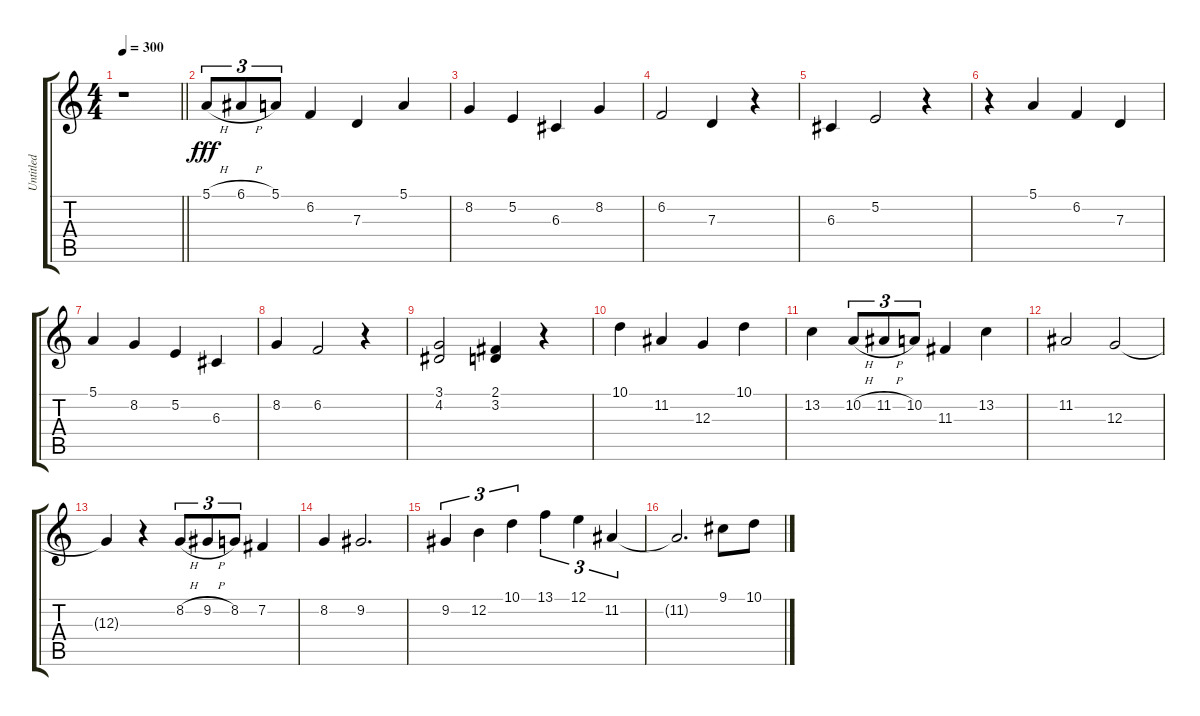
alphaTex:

\track ("Untitled" "Untitled") {instrument violin}
\staff {score tabs}
\tuning (E4 B3 G3 D3 A2 E2) {hide}
\ts (4 4)
\tempo 300
\clef g2
\barLineRight lightlight
\ks c
r.1{dy f} |
5.1{h}.8{tu (3 2) dy fff} 6.1{h}.8{tu (3 2)} 5.1.8{tu (3 2)} 6.2.4 7.3.4 5.1.4 |
8.2.4 5.2.4 6.3.4 8.2.4 |
6.2.2 7.3.4 r.4 |
6.3.4 5.2.2 r.4 |
r.4 5.1.4 6.2.4 7.3.4 |
5.1.4 8.2.4 5.2.4 6.3.4 |
8.2.4 6.2.2 r.4 |
(3.1 4.2).2 (2.1 3.2).4 r.4 |
10.1.4 11.2.4 12.3.4 10.1.4 |
13.2.4 10.2{h}.8{tu (3 2)} 11.2{h}.8{tu (3 2)} 10.2.8{tu (3 2)} 11.3.4 13.2.4 |
11.2.2 12.3.2 |
12.3{t}.4 r.4 8.2{h}.8{tu (3 2)} 9.2{h}.8{tu (3 2)} 8.2.8{tu (3 2)} 7.2.4 |
8.2.4 9.2.2{d} |
9.2.4{tu (3 2)} 12.2.4{tu (3 2)} 10.1.4{tu (3 2)} 13.1.4{tu (3 2)} 12.1.4{tu (3 2)} 11.2.4{tu (3 2)} |
11.2{t}.2{d} 9.1.8 10.1.8
